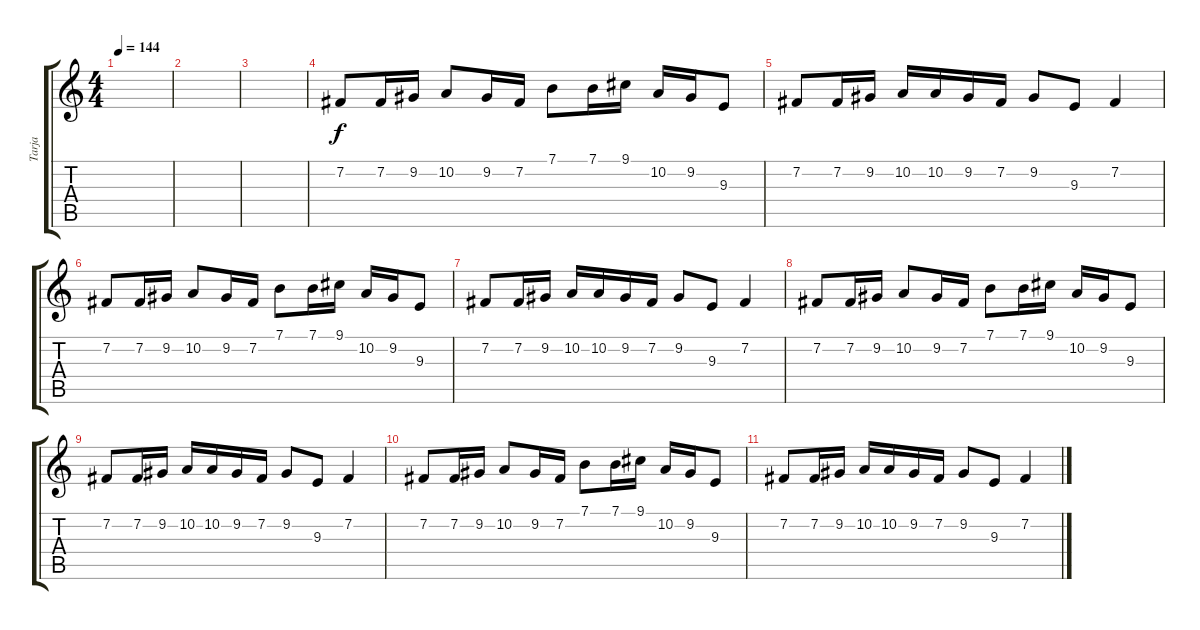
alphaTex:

\track ("Tarja" "Tarja") {instrument harpsichord}
\staff {score tabs}
\tuning (E4 B3 G3 D3 A2 E2) {hide}
\ts (4 4)
\tempo 144
\clef g2
\ks c
|
|
|
7.2.8 7.2.16 9.2.16 10.2.8 9.2.16 7.2.16 7.1.8 7.1.16 9.1.16 10.2.16 9.2.16 9.3.8 |
7.2.8 7.2.16 9.2.16 10.2.16 10.2.16 9.2.16 7.2.16 9.2.8 9.3.8 7.2.4 |
7.2.8 7.2.16 9.2.16 10.2.8 9.2.16 7.2.16 7.1.8 7.1.16 9.1.16 10.2.16 9.2.16 9.3.8 |
7.2.8 7.2.16 9.2.16 10.2.16 10.2.16 9.2.16 7.2.16 9.2.8 9.3.8 7.2.4 |
7.2.8 7.2.16 9.2.16 10.2.8 9.2.16 7.2.16 7.1.8 7.1.16 9.1.16 10.2.16 9.2.16 9.3.8 |
7.2.8 7.2.16 9.2.16 10.2.16 10.2.16 9.2.16 7.2.16 9.2.8 9.3.8 7.2.4 |
7.2.8 7.2.16 9.2.16 10.2.8 9.2.16 7.2.16 7.1.8 7.1.16 9.1.16 10.2.16 9.2.16 9.3.8 |
7.2.8 7.2.16 9.2.16 10.2.16 10.2.16 9.2.16 7.2.16 9.2.8 9.3.8 7.2.4
